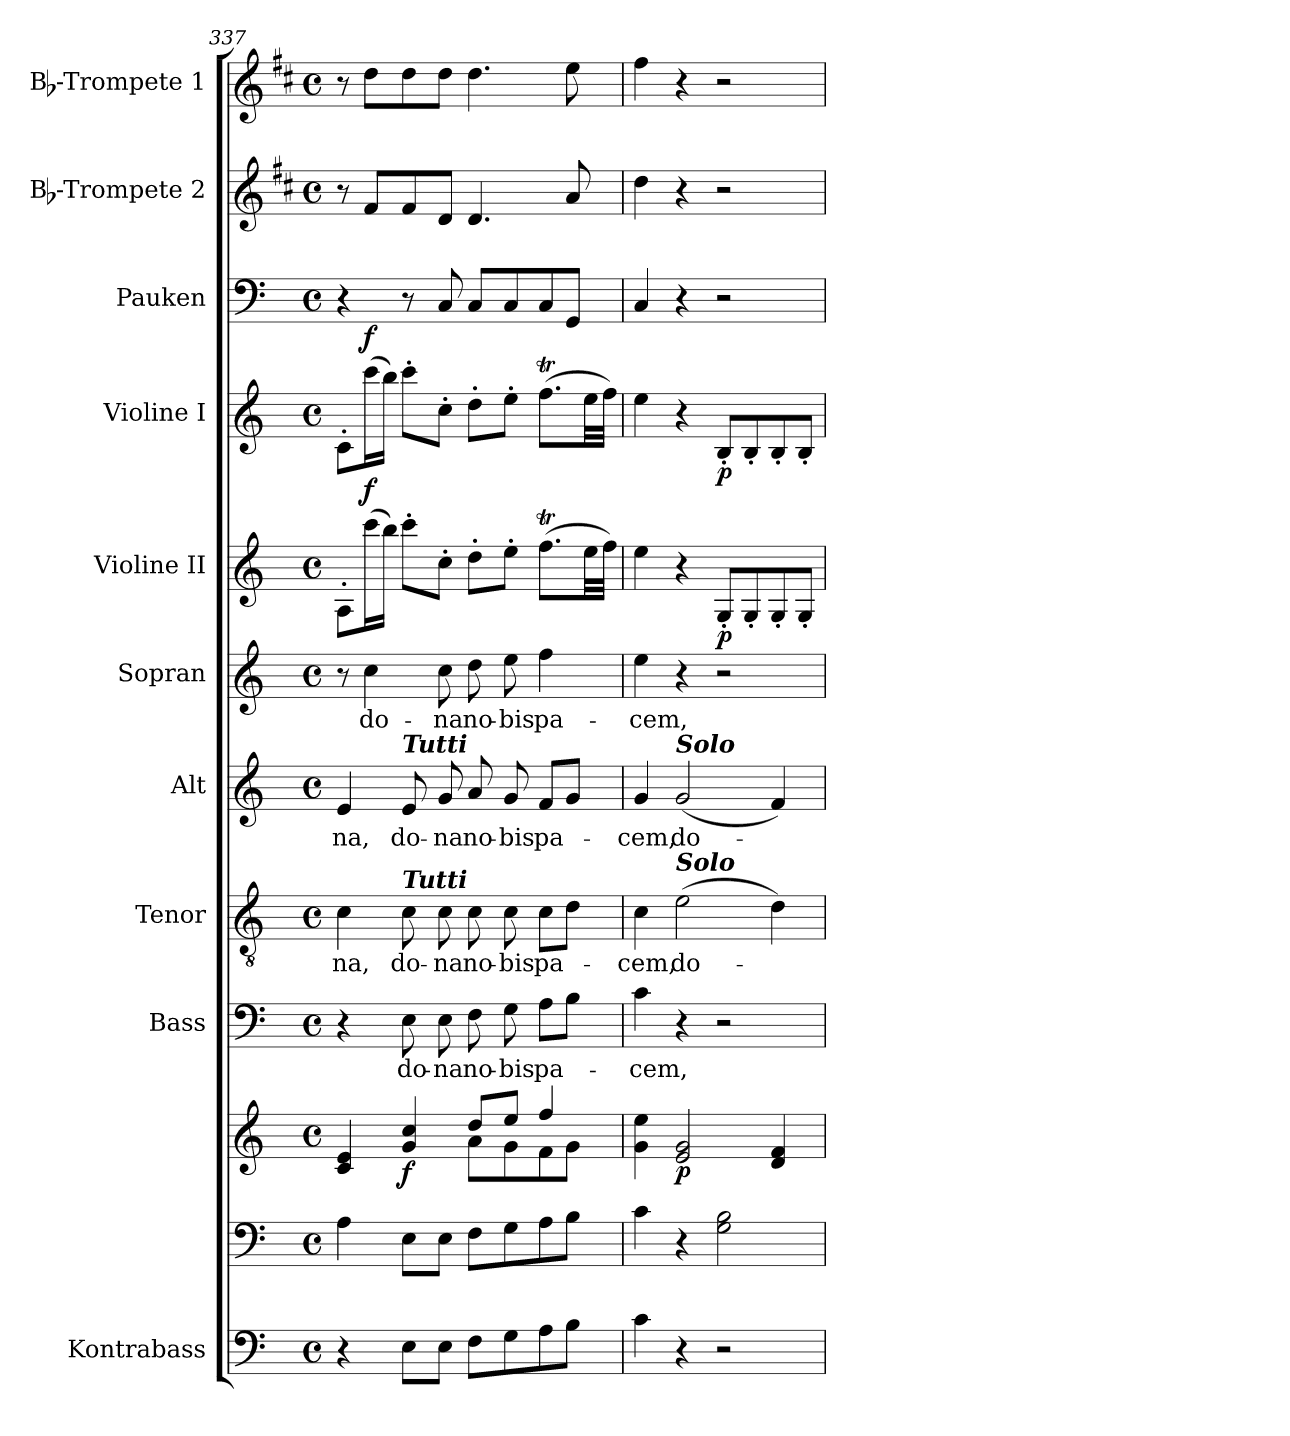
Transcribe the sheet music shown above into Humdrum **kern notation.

**kern	**kern	**kern	**dynam	**kern	**text	**kern	**text	**kern	**text	**kern	**text	**kern	**dynam	**kern	**dynam	**kern	**kern	**kern
*part11	*part10	*part10	*part10	*part9	*part9	*part8	*part8	*part7	*part7	*part6	*part6	*part5	*part5	*part4	*part4	*part3	*part2	*part1
*staff12	*staff11	*staff10	*staff10/11	*staff9	*staff9	*staff8	*staff8	*staff7	*staff7	*staff6	*staff6	*staff5	*staff5	*staff4	*staff4	*staff3	*staff2	*staff1
*I"Kontrabass	*	*	*	*I"Bass	*	*I"Tenor	*	*I"Alt	*	*I"Sopran	*	*I"Violine II	*	*I"Violine I	*	*I"Pauken	*I"Bb-Trompete 2	*I"Bb-Trompete 1
*I'Kb.	*	*	*	*I'B.	*	*I'T.	*	*I'A.	*	*I'S.	*	*I'Vl. II	*	*I'Vl. I	*	*I'Pk.	*I'Bb Trp. 2	*I'Bb Trp. 1
*clefF4	*clefF4	*clefG2	*	*clefF4	*	*clefGv2	*	*clefG2	*	*clefG2	*	*clefG2	*	*clefG2	*	*clefF4	*clefG2	*clefG2
*ITrd7c12	*	*	*	*	*	*	*	*	*	*	*	*	*	*	*	*	*ITrd1c2	*ITrd1c2
*k[]	*k[]	*k[]	*	*k[]	*	*k[]	*	*k[]	*	*k[]	*	*k[]	*	*k[]	*	*k[]	*k[]	*k[]
*C:	*C:	*C:	*	*C:	*	*C:	*	*C:	*	*C:	*	*C:	*	*C:	*	*C:	*C:	*C:
*M4/4	*M4/4	*M4/4	*	*M4/4	*	*M4/4	*	*M4/4	*	*M4/4	*	*M4/4	*	*M4/4	*	*M4/4	*M4/4	*M4/4
*met(c)	*met(c)	*met(c)	*	*met(c)	*	*met(c)	*	*met(c)	*	*met(c)	*	*met(c)	*	*met(c)	*	*met(c)	*met(c)	*met(c)
=337	=337	=337	=337	=337	=337	=337	=337	=337	=337	=337	=337	=337	=337	=337	=337	=337	=337	=337
*	*	*^	*	*	*	*	*	*	*	*	*	*	*	*	*	*	*	*
!	!	!	!	!	!	!	!	!LO:LY:b	!	!LO:LY:b	!	!	!	!	!	!	!	!	!
4r	4A\	4c/ 4e/	2ryy	.	4r	.	4c\	-na,	4e/	-na,	8r	.	8A'>\L	.	8c'>\L	.	4r	8r	8r
!	!	!	!	!	!	!	!	!	!	!	!	!LO:LY:b	!	!LO:DY:a	!	!LO:DY:a	!	!	!
.	.	.	.	.	.	.	.	.	.	.	4cc\	do-	(>16ccc\L	f	(>16ccc\L	f	.	8e/L	8cc\L
.	.	.	.	.	.	.	.	.	.	.	.	.	16bb\JJ)	.	16bb\JJ)	.	.	.	.
!	!	!	!	!	!	!	!	!	!LO:TX:a:Bi:t=Tutti	!	!	!	!	!	!	!	!	!	!
!	!	!	!	!	!	!	!LO:TX:a:Bi:t=Tutti	!	!	!	!	!	!	!	!	!	!	!	!
!	!	!	!	!LO:DY:b	!	!LO:LY:b	!	!LO:LY:b	!	!LO:LY:b	!	!	!	!	!	!	!	!	!
8EE\L	8E\L	4g/ 4cc/	.	f	8E\	do-	8c\	do-	8e/	do-	.	.	8ccc'>\L	.	8ccc'>\L	.	8r	8e/	8cc\
!	!	!	!	!	!	!LO:LY:b	!	!LO:LY:b	!	!LO:LY:b	!	!LO:LY:b	!	!	!	!	!	!	!
8EE\J	8E\J	.	.	.	8E\	-na	8c\	-na	8g/	-na	8cc\	-na	8cc'>\J	.	8cc'>\J	.	8C/	8c/J	8cc\J
!	!	!	!	!	!	!LO:LY:b	!	!LO:LY:b	!	!LO:LY:b	!	!LO:LY:b	!	!	!	!	!	!	!
8FF\L	8F\L	8dd/L	8a\L	.	8F\	no-	8c\	no-	8a/	no-	8dd\	no-	8dd'>\L	.	8dd'>\L	.	8C/L	4.c/	4.cc\
!	!	!	!	!	!	!LO:LY:b	!	!LO:LY:b	!	!LO:LY:b	!	!LO:LY:b	!	!	!	!	!	!	!
8GG\	8G\	8ee/J	8g\	.	8G\	-bis	8c\	-bis	8g/	-bis	8ee\	-bis	8ee'>\J	.	8ee'>\J	.	8C/	.	.
!	!	!	!	!	!	!LO:LY:b	!	!LO:LY:b	!	!LO:LY:b	!	!LO:LY:b	!	!	!	!	!	!	!
8AA\	8A\	4ff/	8f\	.	8A\L	pa-	8c\L	pa-	8f/L	pa-	4ff\	pa-	(>8.ffT\L	.	(>8.ffT\L	.	8C/	.	.
8BB\J	8B\J	.	8g\J	.	8B\J	.	8d\J	.	8g/J	.	.	.	.	.	.	.	8GG/J	8g/	8dd\
.	.	.	.	.	.	.	.	.	.	.	.	.	32ee\LL	.	32ee\LL	.	.	.	.
.	.	.	.	.	.	.	.	.	.	.	.	.	32ff\JJJ)	.	32ff\JJJ)	.	.	.	.
*	*	*v	*v	*	*	*	*	*	*	*	*	*	*	*	*	*	*	*	*
=338	=338	=338	=338	=338	=338	=338	=338	=338	=338	=338	=338	=338	=338	=338	=338	=338	=338	=338
!	!	!	!	!	!LO:LY:b	!	!LO:LY:b	!	!LO:LY:b	!	!LO:LY:b	!	!	!	!	!	!	!
4C\	4c\	4g\ 4ee\	.	4c\	-cem,	4c\	-cem,	4g/	-cem,	4ee\	-cem,	4ee\	.	4ee\	.	4C/	4cc\	4ee\
!	!	!	!	!	!	!	!	!LO:TX:a:Bi:t=Solo	!	!	!	!	!	!	!	!	!	!
!	!	!	!	!	!	!LO:TX:a:Bi:t=Solo	!	!	!	!	!	!	!	!	!	!	!	!
!	!	!	!LO:DY:b	!	!	!	!LO:LY:b	!	!LO:LY:b	!	!	!	!	!	!	!	!	!
4r	4r	2e/ 2g/	p	4r	.	(>2e\	do-	(<2g/	do-	4r	.	4r	.	4r	.	4r	4r	4r
!	!	!	!	!	!	!	!	!	!	!	!	!	!LO:DY:b	!	!LO:DY:b	!	!	!
2r	2G\ 2B\	.	.	2r	.	.	.	.	.	2r	.	8G'</L	p	8B'</L	p	2r	2r	2r
.	.	.	.	.	.	.	.	.	.	.	.	8G'</	.	8B'</	.	.	.	.
.	.	4d/ 4f/	.	.	.	4d\)	.	4f/)	.	.	.	8G'</	.	8B'</	.	.	.	.
.	.	.	.	.	.	.	.	.	.	.	.	8G'</J	.	8B'</J	.	.	.	.
=	=	=	=	=	=	=	=	=	=	=	=	=	=	=	=	=	=	=
*-	*-	*-	*-	*-	*-	*-	*-	*-	*-	*-	*-	*-	*-	*-	*-	*-	*-	*-
